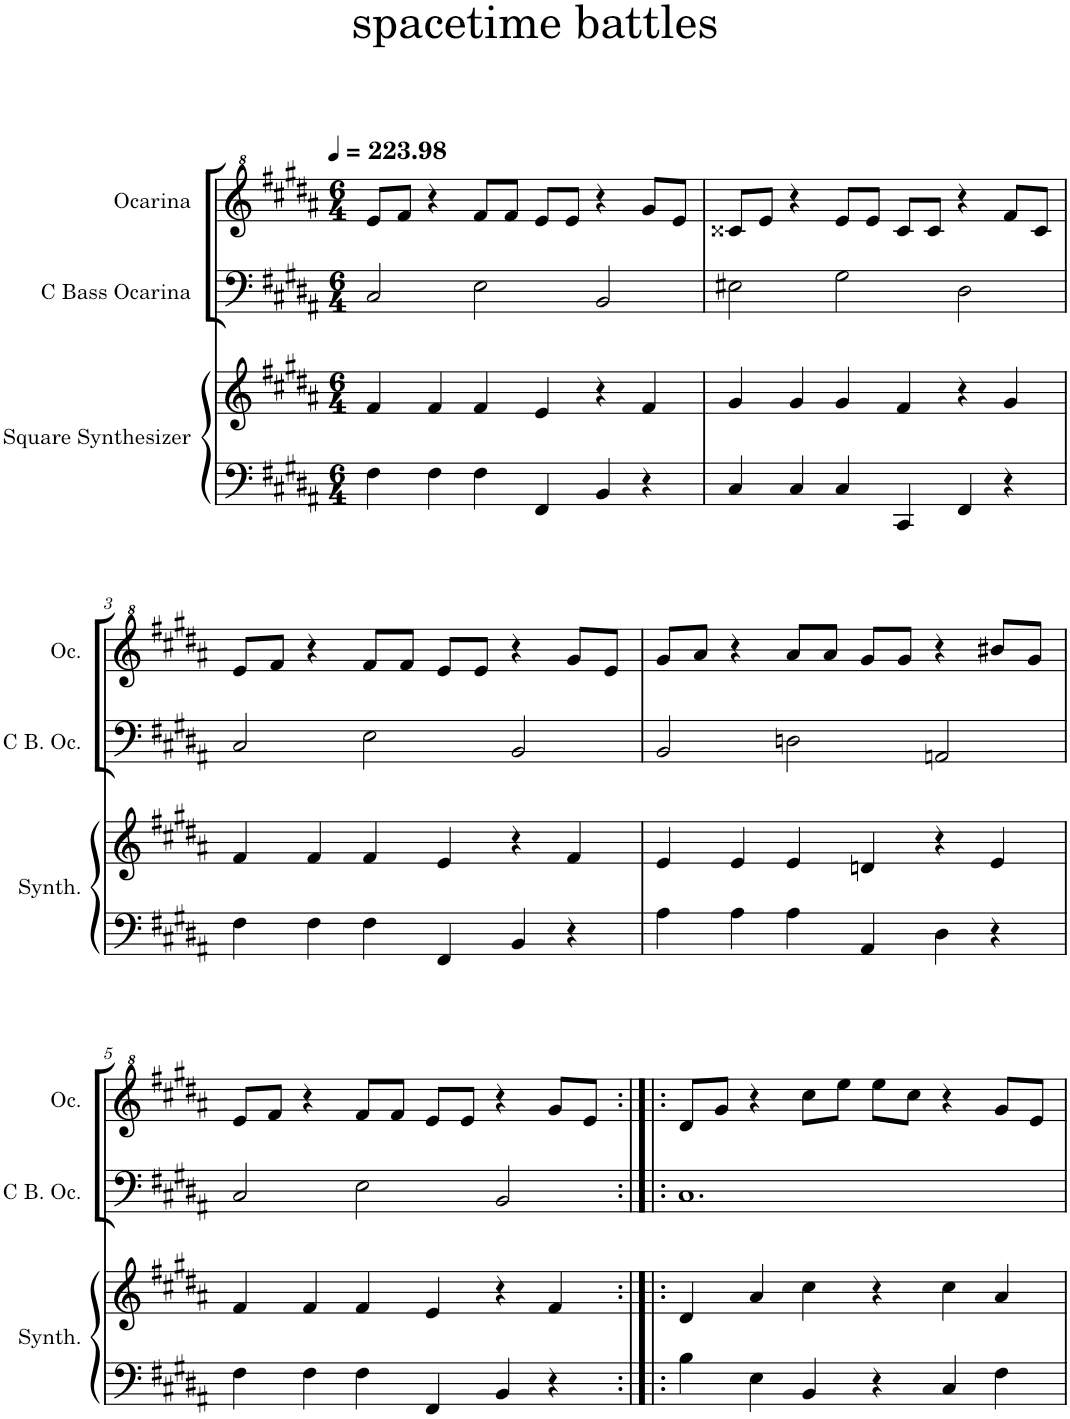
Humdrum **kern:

**kern	**kern	**kern	**kern
*part3	*part3	*part2	*part1
*staff4	*staff3	*staff2	*staff1
*I"Square Synthesizer	*	*I"C Bass Ocarina	*I"Ocarina
*I'Synth.	*	*I'C B. Oc.	*I'Oc.
*clefF4	*clefG2	*clefF4	*clefG^2
*k[f#c#g#d#a#]	*k[f#c#g#d#a#]	*k[f#c#g#d#a#]	*k[f#c#g#d#a#]
*M6/4	*M6/4	*M6/4	*M6/4
*MM224	*MM224	*MM224	*MM224
=1	=1	=1	=1
4F#\	4f#/	2C#/	8ee/L
.	.	.	8ff#/J
4F#\	4f#/	.	4r
4F#\	4f#/	2E\	8ff#/L
.	.	.	8ff#/J
4FF#/	4e/	.	8ee/L
.	.	.	8ee/J
4BB/	4r	2BB/	4r
4r	4f#/	.	8gg#/L
.	.	.	8ee/J
=2	=2	=2	=2
4C#/	4g#/	2E#X\	8cc##X/L
.	.	.	8ee/J
4C#/	4g#/	.	4r
4C#/	4g#/	2G#\	8ee/L
.	.	.	8ee/J
4CC#/	4f#/	.	8cc##/L
.	.	.	8cc##/J
4FF#/	4r	2D#\	4r
4r	4g#/	.	8ff#/L
.	.	.	8cc##/J
!!LO:LB:g=z
=3	=3	=3	=3
4F#\	4f#/	2C#/	8ee/L
.	.	.	8ff#/J
4F#\	4f#/	.	4r
4F#\	4f#/	2E\	8ff#/L
.	.	.	8ff#/J
4FF#/	4e/	.	8ee/L
.	.	.	8ee/J
4BB/	4r	2BB/	4r
4r	4f#/	.	8gg#/L
.	.	.	8ee/J
=4	=4	=4	=4
4A#\	4e/	2BB/	8gg#/L
.	.	.	8aa#/J
4A#\	4e/	.	4r
4A#\	4e/	2Dn\	8aa#/L
.	.	.	8aa#/J
4AA#/	4dn/	.	8gg#/L
.	.	.	8gg#/J
4D#\	4r	2AAn/	4r
4r	4e/	.	8bb#X/L
.	.	.	8gg#/J
!!LO:LB:g=z
=5	=5	=5	=5
4F#\	4f#/	2C#/	8ee/L
.	.	.	8ff#/J
4F#\	4f#/	.	4r
4F#\	4f#/	2E\	8ff#/L
.	.	.	8ff#/J
4FF#/	4e/	.	8ee/L
.	.	.	8ee/J
4BB/	4r	2BB/	4r
4r	4f#/	.	8gg#/L
.	.	.	8ee/J
=6:|!|:	=6:|!|:	=6:|!|:	=6:|!|:
4B\	4d#/	1.C#	8dd#/L
.	.	.	8gg#/J
4E\	4a#/	.	4r
4BB/	4cc#\	.	8ccc#\L
.	.	.	8eee\J
4r	4r	.	8eee\L
.	.	.	8ccc#\J
4C#/	4cc#\	.	4r
4F#\	4a#/	.	8gg#/L
.	.	.	8ee/J
=	=	=	=
*-	*-	*-	*-
